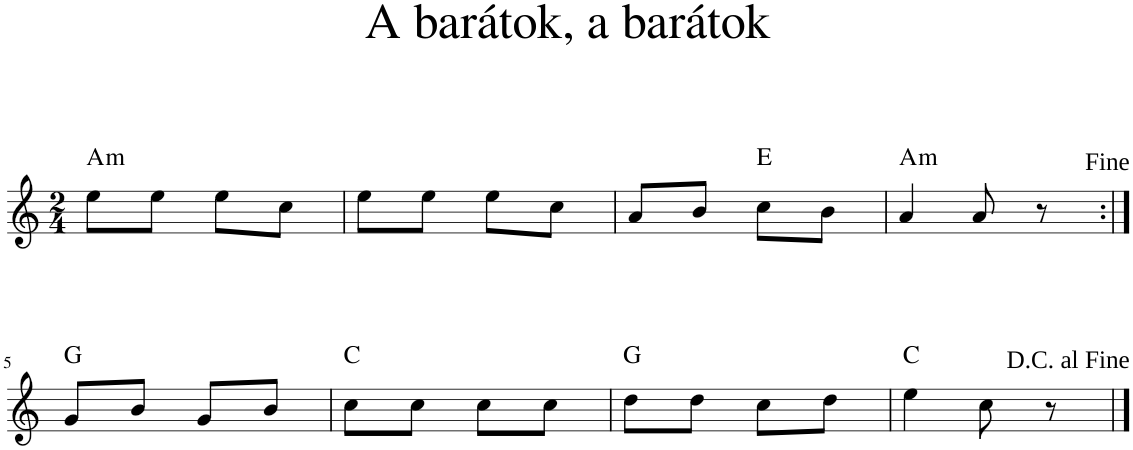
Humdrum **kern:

**kern	**harte
*part1	*part1
*staff1	*
*I"Piano	*
*I'Pno	*
*clefG2	*
*k[]	*
*M2/4	*
=1	=1
!	!LO:H:kt=m
8ee\L	A:min
8ee\J	.
8ee\L	.
8cc\J	.
=2	=2
8ee\L	.
8ee\J	.
8ee\L	.
8cc\J	.
=3	=3
8a/L	.
8b/J	.
8cc\L	E:maj
8b\J	.
=4	=4
4a/	A:min
8a/	.
8r	.
!LO:TX:a:t=<font face="Times New Roman"/>Fine	!LO:H:kt=m
!!LO:LB:g=z
=5:|!	=5:|!
8g/L	G:maj
8b/J	.
8g/L	.
8b/J	.
=6	=6
8cc\L	C:maj
8cc\J	.
8cc\L	.
8cc\J	.
=7	=7
8dd\L	G:maj
8dd\J	.
8cc\L	.
8dd\J	.
=8	=8
4ee\	C:maj
8cc\	.
8r	.
!LO:TX:a:t=<font face="Times New Roman"/>D.C. al Fine	!
==	==
*-	*-
